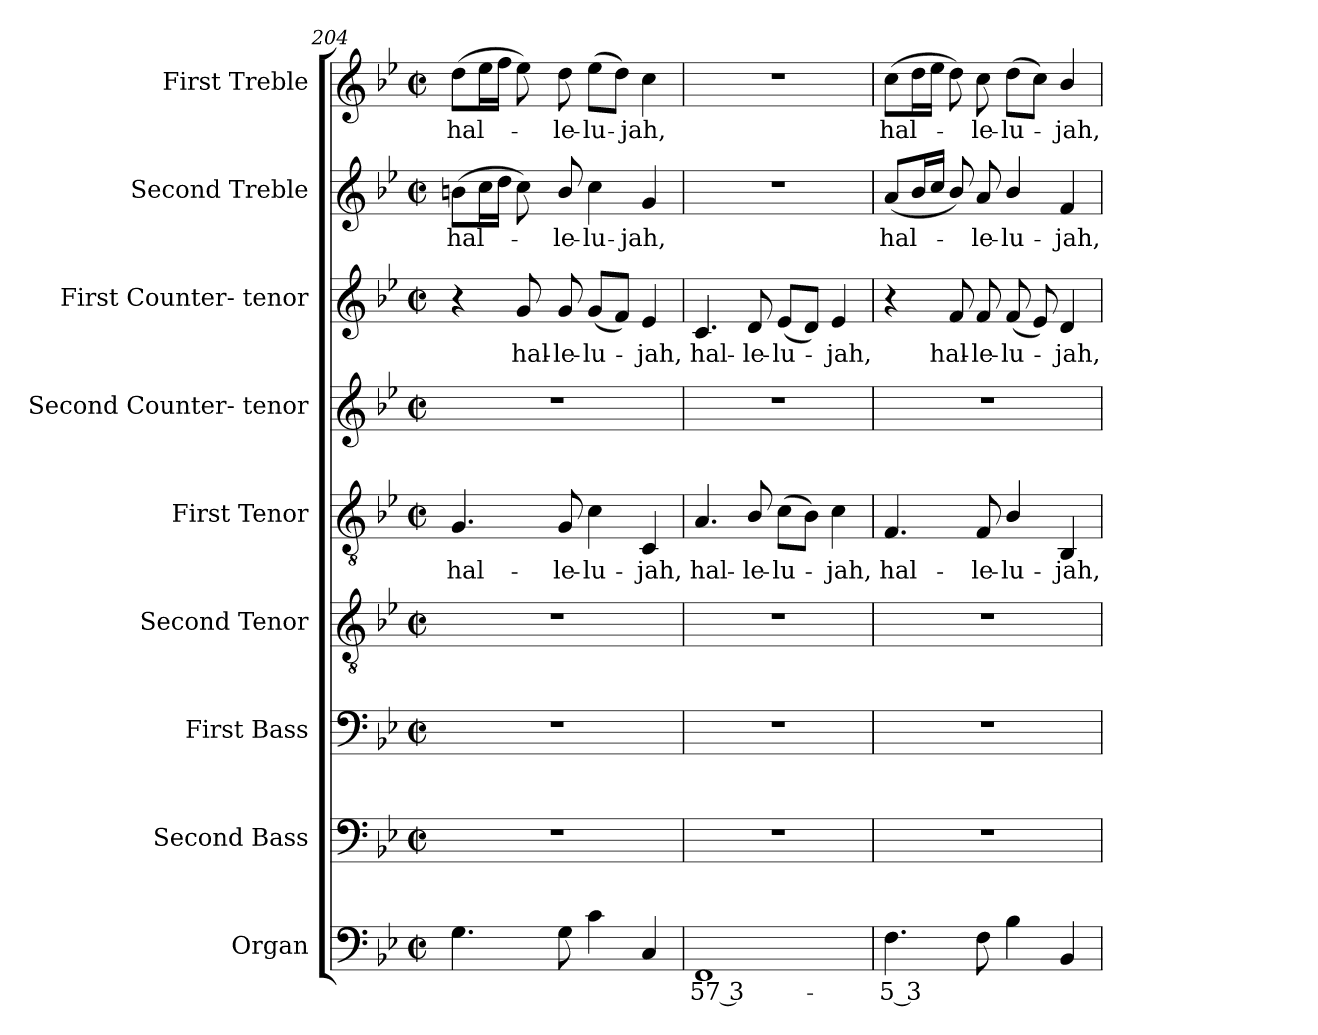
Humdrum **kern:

**kern	**text	**kern	**kern	**kern	**kern	**text	**kern	**kern	**text	**kern	**text	**kern	**text
*part9	*part9	*part8	*part7	*part6	*part5	*part5	*part4	*part3	*part3	*part2	*part2	*part1	*part1
*staff9	*staff9	*staff8	*staff7	*staff6	*staff5	*staff5	*staff4	*staff3	*staff3	*staff2	*staff2	*staff1	*staff1
*I"Organ	*	*I"Second Bass	*I"First Bass	*I"Second Tenor	*I"First Tenor	*	*I"Second Counter- tenor	*I"First Counter- tenor	*	*I"Second Treble	*	*I"First Treble	*
*I'Org.	*	*I'B2.	*I'B1.	*I'T2.	*I'T1.	*	*	*	*	*I'S2.	*	*	*
!!LO:PB:g=z
*clefF4	*	*clefF4	*clefF4	*clefGv2	*clefGv2	*	*clefG2	*clefG2	*	*clefG2	*	*clefG2	*
*	*	*	*	*ITrd7c12	*ITrd7c12	*	*	*	*	*	*	*	*
*k[b-e-]	*	*k[b-e-]	*k[b-e-]	*k[b-e-]	*k[b-e-]	*	*k[b-e-]	*k[b-e-]	*	*k[b-e-]	*	*k[b-e-]	*
*B-:	*	*B-:	*B-:	*B-:	*B-:	*	*B-:	*B-:	*	*B-:	*	*B-:	*
*M2/2	*	*M2/2	*M2/2	*M2/2	*M2/2	*	*M2/2	*M2/2	*	*M2/2	*	*M2/2	*
*met(c|)	*	*met(c|)	*met(c|)	*met(c|)	*met(c|)	*	*met(c|)	*met(c|)	*	*met(c|)	*	*met(c|)	*
=204	=204	=204	=204	=204	=204	=204	=204	=204	=204	=204	=204	=204	=204
!	!	!	!	!	!	!LO:LY:b:color=#000000	!	!	!	!	!	!	!
!	!	!	!	!	!	!	!	!	!	!	!LO:LY:b:color=#000000	!	!
!	!	!	!	!	!	!	!	!	!	!	!	!	!LO:LY:b:color=#000000
4.Gi\	.	1r	1r	1r	4.GGi/	hal-	1r	4r	.	(8bni\L	hal-	(8ddi\L	hal-
.	.	.	.	.	.	.	.	.	.	16cci\L	.	16ee-i\L	.
.	.	.	.	.	.	.	.	.	.	16ddi\JJ	.	16ffi\JJ	.
!	!	!	!	!	!	!	!	!	!LO:LY:b:color=#000000	!	!	!	!
.	.	.	.	.	.	.	.	8gi/	hal-	8cci\)	.	8ee-i\)	.
!	!	!	!	!	!	!LO:LY:b:color=#000000	!	!	!	!	!	!	!
!	!	!	!	!	!	!	!	!	!LO:LY:b:color=#000000	!	!	!	!
!	!	!	!	!	!	!	!	!	!	!	!LO:LY:b:color=#000000	!	!
!	!	!	!	!	!	!	!	!	!	!	!	!	!LO:LY:b:color=#000000
8Gi\	.	.	.	.	8GGi/	-le-	.	8gi/	-le-	8bi/	-le-	8ddi\	-le-
!	!	!	!	!	!	!LO:LY:b:color=#000000	!	!	!	!	!	!	!
!	!	!	!	!	!	!	!	!	!LO:LY:b:color=#000000	!	!	!	!
!	!	!	!	!	!	!	!	!	!	!	!LO:LY:b:color=#000000	!	!
!	!	!	!	!	!	!	!	!	!	!	!	!	!LO:LY:b:color=#000000
4ci\	.	.	.	.	4Ci\	-lu-	.	(8gi/L	-lu-	4cci\	-lu-	(8ee-i\L	-lu-
.	.	.	.	.	.	.	.	8fi/J)	.	.	.	8ddi\J)	.
!	!	!	!	!	!	!LO:LY:b:color=#000000	!	!	!	!	!	!	!
!	!	!	!	!	!	!	!	!	!LO:LY:b:color=#000000	!	!	!	!
!	!	!	!	!	!	!	!	!	!	!	!LO:LY:b:color=#000000	!	!
!	!	!	!	!	!	!	!	!	!	!	!	!	!LO:LY:b:color=#000000
4Ci/	.	.	.	.	4CCi/	-jah,	.	4e-i/	-jah,	4gi/	-jah,	4cci\	-jah,
=205	=205	=205	=205	=205	=205	=205	=205	=205	=205	=205	=205	=205	=205
!	!LO:LY:b:color=#000000	!	!	!	!	!	!	!	!	!	!	!	!
!	!	!	!	!	!	!LO:LY:b:color=#000000	!	!	!	!	!	!	!
!	!	!	!	!	!	!	!	!	!LO:LY:b:color=#000000	!	!	!	!
1FFi	57 3-	1r	1r	1r	4.AAi/	hal-	1r	4.ci/	hal-	1r	.	1r	.
!	!	!	!	!	!	!LO:LY:b:color=#000000	!	!	!	!	!	!	!
!	!	!	!	!	!	!	!	!	!LO:LY:b:color=#000000	!	!	!	!
.	.	.	.	.	8BB-i/	-le-	.	8di/	-le-	.	.	.	.
!	!	!	!	!	!	!LO:LY:b:color=#000000	!	!	!	!	!	!	!
!	!	!	!	!	!	!	!	!	!LO:LY:b:color=#000000	!	!	!	!
.	.	.	.	.	(8Ci\L	-lu-	.	(8e-i/L	-lu-	.	.	.	.
.	.	.	.	.	8BB-i\J)	.	.	8di/J)	.	.	.	.	.
!	!	!	!	!	!	!LO:LY:b:color=#000000	!	!	!	!	!	!	!
!	!	!	!	!	!	!	!	!	!LO:LY:b:color=#000000	!	!	!	!
.	.	.	.	.	4Ci\	-jah,	.	4e-i/	-jah,	.	.	.	.
=206	=206	=206	=206	=206	=206	=206	=206	=206	=206	=206	=206	=206	=206
!	!LO:LY:b:color=#000000	!	!	!	!	!	!	!	!	!	!	!	!
!	!	!	!	!	!	!LO:LY:b:color=#000000	!	!	!	!	!	!	!
!	!	!	!	!	!	!	!	!	!	!	!LO:LY:b:color=#000000	!	!
!	!	!	!	!	!	!	!	!	!	!	!	!	!LO:LY:b:color=#000000
4.Fi\	5 3	1r	1r	1r	4.FFi/	hal-	1r	4r	.	(8ai/L	hal-	(8cci\L	hal-
.	.	.	.	.	.	.	.	.	.	16b-i/L	.	16ddi\L	.
.	.	.	.	.	.	.	.	.	.	16cci/JJ	.	16ee-i\JJ	.
!	!	!	!	!	!	!	!	!	!LO:LY:b:color=#000000	!	!	!	!
.	.	.	.	.	.	.	.	8fi/	hal-	8b-i/)	.	8ddi\)	.
!	!	!	!	!	!	!LO:LY:b:color=#000000	!	!	!	!	!	!	!
!	!	!	!	!	!	!	!	!	!LO:LY:b:color=#000000	!	!	!	!
!	!	!	!	!	!	!	!	!	!	!	!LO:LY:b:color=#000000	!	!
!	!	!	!	!	!	!	!	!	!	!	!	!	!LO:LY:b:color=#000000
8Fi\	.	.	.	.	8FFi/	-le-	.	8fi/	-le-	8ai/	-le-	8cci\	-le-
!	!	!	!	!	!	!LO:LY:b:color=#000000	!	!	!	!	!	!	!
!	!	!	!	!	!	!	!	!	!LO:LY:b:color=#000000	!	!	!	!
!	!	!	!	!	!	!	!	!	!	!	!LO:LY:b:color=#000000	!	!
!	!	!	!	!	!	!	!	!	!	!	!	!	!LO:LY:b:color=#000000
4B-i\	.	.	.	.	4BB-i/	-lu-	.	(8fi/	-lu-	4b-i/	-lu-	(8ddi\L	-lu-
.	.	.	.	.	.	.	.	8e-i/)	.	.	.	8cci\J)	.
!	!	!	!	!	!	!LO:LY:b:color=#000000	!	!	!	!	!	!	!
!	!	!	!	!	!	!	!	!	!LO:LY:b:color=#000000	!	!	!	!
!	!	!	!	!	!	!	!	!	!	!	!LO:LY:b:color=#000000	!	!
!	!	!	!	!	!	!	!	!	!	!	!	!	!LO:LY:b:color=#000000
4BB-i/	.	.	.	.	4BBB-i/	-jah,	.	4di/	-jah,	4fi/	-jah,	4b-i/	-jah,
=	=	=	=	=	=	=	=	=	=	=	=	=	=
*-	*-	*-	*-	*-	*-	*-	*-	*-	*-	*-	*-	*-	*-
